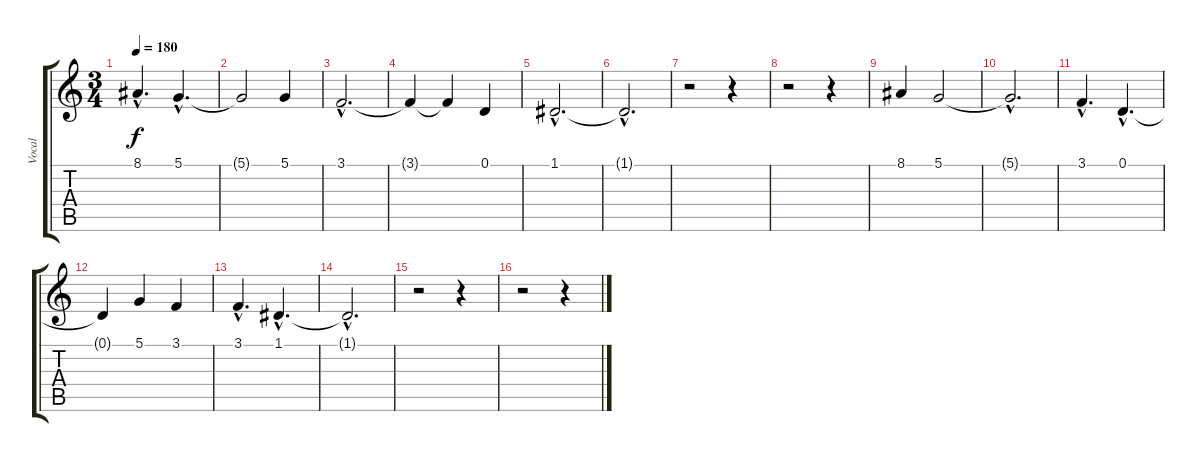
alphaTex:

\track ("Vocal" "Vocal") {instrument stringensemble1}
\staff {score tabs}
\tuning (D4 A3 F3 C3 G2 C2) {hide}
\ts (3 4)
\tempo 180
\clef g2
\ks c
8.1{hac}.4{d dy f} 5.1{hac}.4{d} |
5.1{t}.2 5.1.4 |
3.1{hac}.2{d} |
3.1{t}.4 3.1{t}.4 0.1.4 |
1.1{hac}.2{d} |
1.1{hac t}.2{d} |
r.2 r.4 |
r.2 r.4 |
8.1.4 5.1.2 |
5.1{hac t}.2{d} |
3.1{hac}.4{d} 0.1{hac}.4{d} |
0.1{t}.4 5.1.4 3.1.4 |
3.1{hac}.4{d} 1.1{hac}.4{d} |
1.1{hac t}.2{d} |
r.2 r.4 |
r.2 r.4
